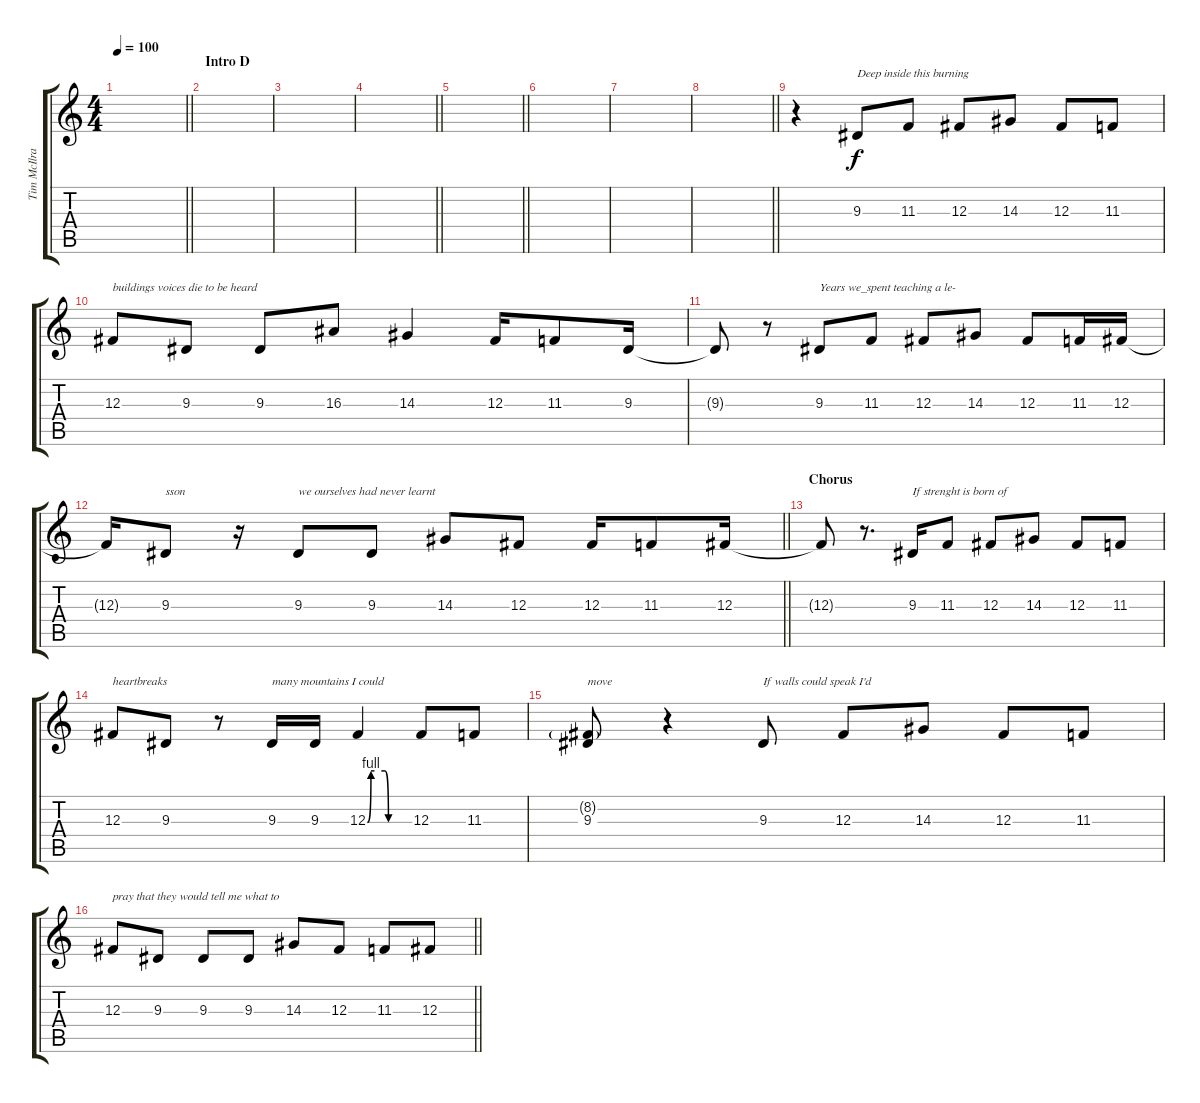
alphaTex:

\track ("Tim McIlrath" "Tim McIlra") {instrument lead2sawtooth}
\staff {score tabs}
\tuning (Eb4 Bb3 Gb3 Db3 Ab2 Eb2) {hide}
\ts (4 4)
\tempo 100
\clef g2
\barLineRight lightlight
\ks c
|
\section ("" "Intro D")
|
|
\barLineRight lightlight
|
\barLineRight lightlight
|
|
|
\barLineRight lightlight
|
r.4{volume 10} 9.3.8{txt "Deep inside this burning"} 11.3.8 12.3.8 14.3.8 12.3.8 11.3.8 |
12.3.8{txt "buildings voices die to be heard"} 9.3.8 9.3.8 16.3.8 14.3.4 12.3.16 11.3.8 9.3.16 |
9.3{t}.8 r.8 9.3.8{txt "Years we_spent teaching a le-"} 11.3.8 12.3.8 14.3.8 12.3.8 11.3.16 12.3.16 |
\barLineRight lightlight
12.3{t}.16 9.3.8{txt "sson"} r.16 9.3.8{txt "we ourselves had never learnt"} 9.3.8 14.3.8 12.3.8 12.3.16 11.3.8 12.3.16 |
\section ("" "Chorus")
12.3{t}.8 r.8{d} 9.3.16{txt "If strenght is born of"} 11.3.8 12.3.8 14.3.8 12.3.8 11.3.8 |
12.3.8{txt "heartbreaks"} 9.3.8 r.8 9.3.16{txt "many mountains I could"} 9.3.16 12.3{be (custom 0 0 5 4 10 4 25 4 30 0 45 0 60 0)}.4 12.3.8 11.3.8 |
(8.2{g} 9.3).8{txt "move"} r.4 9.3.8{txt "If walls could speak I'd"} 12.3.8 14.3.8 12.3.8 11.3.8 |
\barLineRight lightlight
12.3.8{txt "pray that they would tell me what to"} 9.3.8 9.3.8 9.3.8 14.3.8 12.3.8 11.3.8 12.3.8
